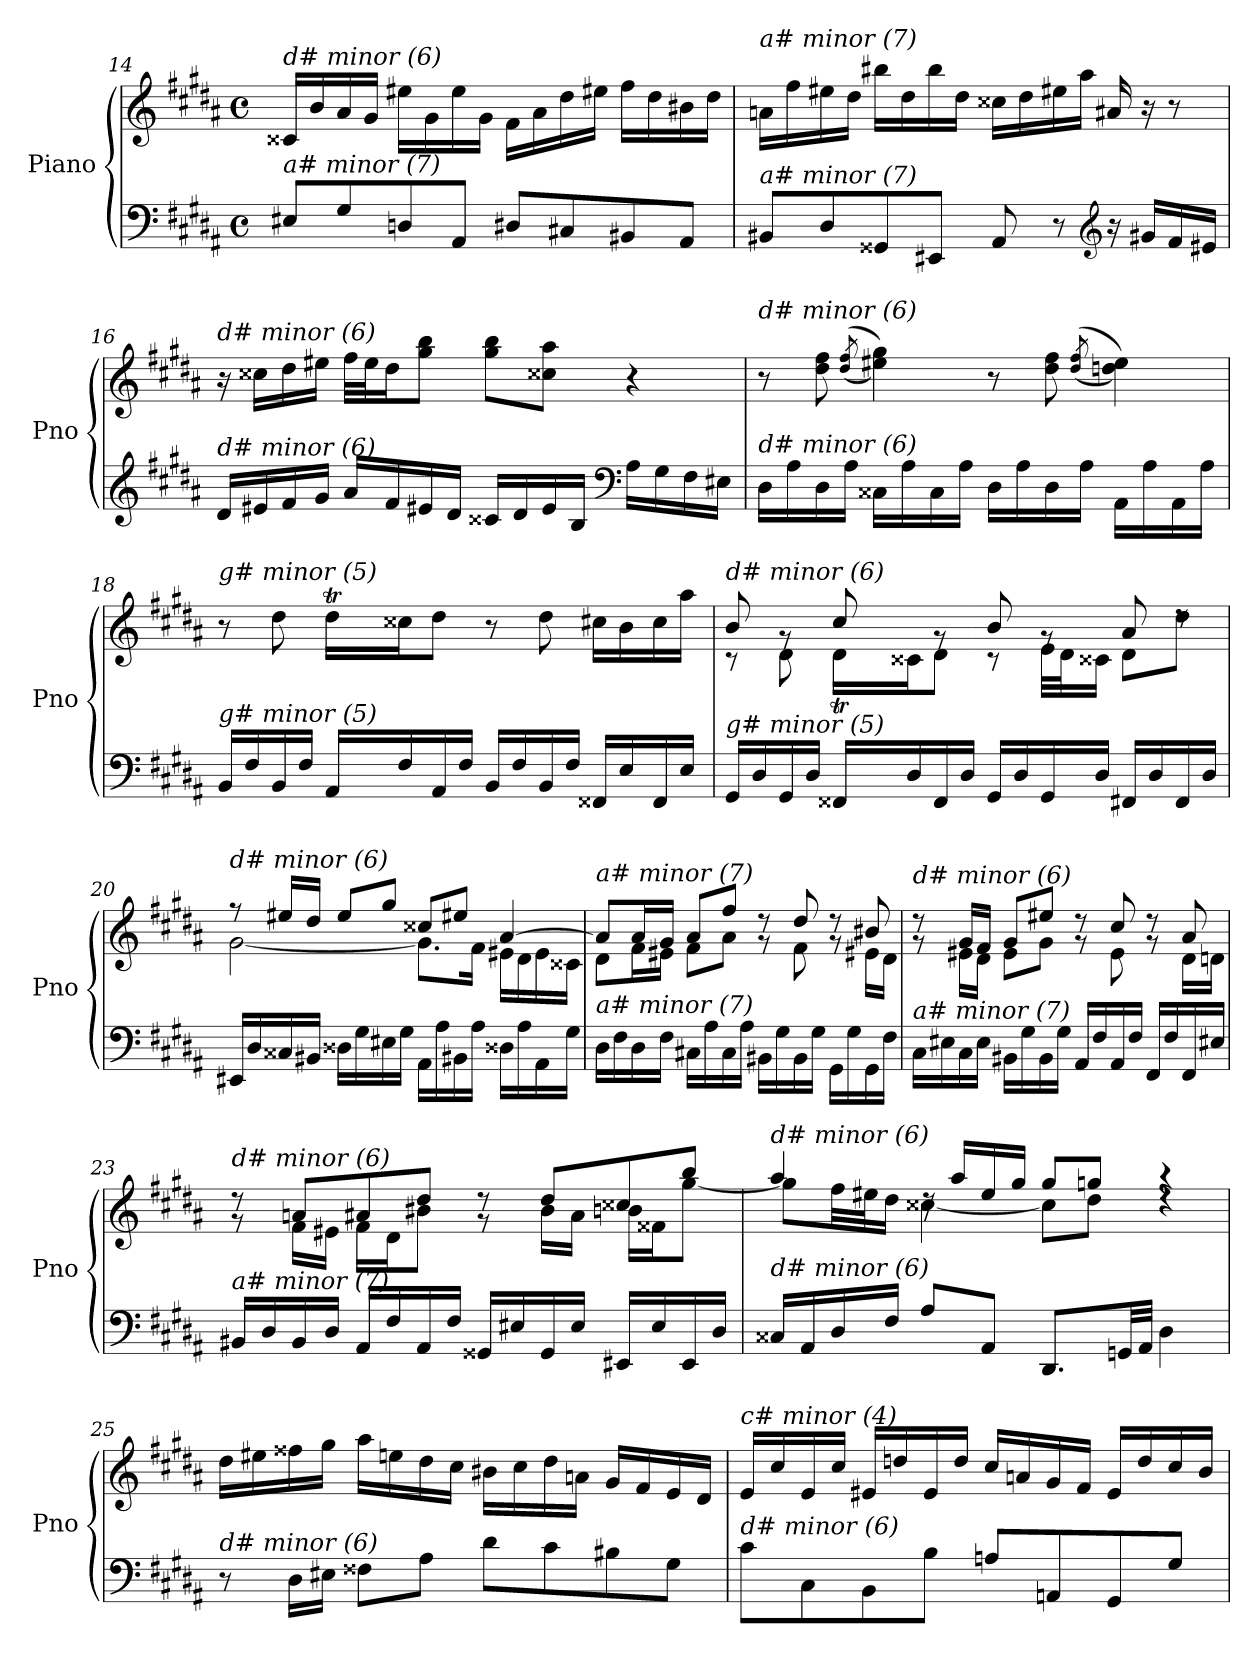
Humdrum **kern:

**kern	**kern
*part1	*part1
*staff2	*staff1
*I"Piano	*
*I'Pno	*
*clefF4	*clefG2
*k[f#c#g#d#a#]	*k[f#c#g#d#a#]
*M4/4	*M4/4
*met(c)	*met(c)
=14	=14
!	!LO:TX:i:t=d# minor (6)
!LO:TX:i:t=a# minor (7)	!
8E#X/L	16c##X/LL
.	16b/
8G#/	16a#/
.	16g#/JJ
8Dni/	16ee#X\LL
.	16g#\
8AA#/J	16ee#\
.	16g#\JJ
8D#/L	16f#\LL
.	16a#\
8C#X/	16dd#\
.	16ee#X\JJ
8BB#X/	16ff#\LL
.	16dd#\
8AA#/J	16b#X\
.	16dd#\JJ
=15	=15
!	!LO:TX:i:t=a# minor (7)
!LO:TX:i:t=a# minor (7)	!
8BB#X/L	16ani\LL
.	16ff#\
8D#/	16ee#X\
.	16dd#\JJ
8GG##X/	16bb#X\LL
.	16dd#\
8EE#X/J	16bb#\
.	16dd#\JJ
8AA#/	16cc##Xj\LL
.	16dd#\
8r	16ee#X\
.	16aa#\JJ
*clefG2	*
16r	16a#/
16g#X/LL	16r
16f#/	8r
16e#X/JJ	.
!!LO:PB:g=z
=16	=16
!	!LO:TX:i:t=d# minor (6)
!LO:TX:i:t=d# minor (6)	!
16d#/LL	16r
16e#X/	16cc##X\LL
16f#/	16dd#\
16g#/JJ	16ee#X\JJ
16a#/LL	32ff#\LLL
.	32ee#\J
16f#/	16dd#\J
16e#X/	8gg#\ 8bb\J
16d#/JJ	.
16c##Xj/LL	8gg#\ 8bb\L
16d#/	.
16e#/	8cc##X\ 8aa#\J
16B/JJ	.
*clefF4	*
16A#\LL	4r
16G#\	.
16F#\	.
16E#X\JJ	.
=17	=17
!	!LO:TX:i:t=d# minor (6)
!LO:TX:i:t=d# minor (6)	!
16D#\LL	8r
16A#\	.
16D#\	8dd#\ 8ff#\
16A#\JJ	.
.	(>(8qdd#/ 8qff#/
16C##X\LL	4ee#X\ 4gg#\))
16A#\	.
16C##\	.
16A#\JJ	.
16D#\LL	8r
16A#\	.
16D#\	8dd#\ 8ff#\
16A#\JJ	.
.	((>8qdd#/ 8qff#/
16AA#\LL	4ddni\ 4ee#\))
16A#\	.
16AA#\	.
16A#\JJ	.
=18	=18
*^	*^
!	!	!LO:TX:i:t=g# minor (5)	!
!LO:TX:i:t=g# minor (5)	!	!	!
4ryy	16BB/LL	8r	4ryy
.	16F#/	.	.
.	16BB/	8dd#\	.
.	16F#/JJ	.	.
16.ryy	16AA#/LL	16dd#t\LL	64dd#!yy
.	.	.	64ee!yy
.	.	.	16dd#!yy
.	16F#/	16cc##Xj\J	.
2ryy	.	.	2ryy
.	16AA#/	8dd#\J	.
.	16F#/JJ	.	.
.	16BB/LL	8r	.
.	16F#/	.	.
.	16BB/	8dd#\	.
.	16F#/JJ	.	.
.	16FF##X/LL	16cc#X\LL	.
.	16E/	16b\	.
8ryy	.	.	8ryy
.	16FF##/	16cc#\	.
.	16E/JJ	16aa#\JJ	.
32ryy	.	.	32ryy
!!LO:LB:g=z
=19	=19	=19	=19
*	*	*	*^
!	!	!LO:TX:i:t=d# minor (6)	!	!
!LO:TX:i:t=g# minor (5)	!	!	!	!
4ryy	16GG#/LL	8b/	8r	4ryy
.	16D#/	.	.	.
.	16GG#/	8rg	8d#\	.
.	16D#/JJ	.	.	.
16ryy	16FF##X/LL	8cc#/	16d#t\LL	64d#!yy
.	.	.	.	64e!yy
.	.	.	.	32d#!yy
2ryy	16D#/	.	16c##X\J	2ryy
.	16FF##/	8rg	8d#\J	.
.	16D#/JJ	.	.	.
.	16GG#/LL	8b/	8r	.
.	16D#/	.	.	.
.	16GG#/	8rg	32e\LLL	.
.	.	.	32d#\J	.
.	16D#/JJ	.	16c##X\JJ	.
.	16FF#X/LL	8a#/	8d#\L	.
8.ryy	16D#/	.	.	8.ryy
.	16FF#/	8rdd	8dd#\J	.
.	16D#/JJ	.	.	.
*	*	*	*v	*v
=20	=20	=20	=20
!	!	!LO:TX:i:t=d# minor (6)	!
!LO:TX:i:t=a# minor (7)	!	!	!
*v	*v	*	*
16EE#X/LL	8r	[2g#\
16D#/	.	.
16C##Xj/	16ee#X/LL	.
16BB#X/JJ	16dd#/JJ	.
16D##i\LL	8ee#/L	.
16G#\	.	.
16E#X\	8gg#/J	.
16G#\JJ	.	.
16AA#\LL	8cc##X/L	8.g#\L]
16A#\	.	.
16BB#X\	8ee#X/J	.
16A#\JJ	.	16f#\Jk
16D##Xi\LL	[4a#/	16e#X\LL
16A#\	.	16d#\
16AA#\	.	16e#\
16G#\JJ	.	16c##X\JJ
=21	=21	=21
!	!LO:TX:i:t=a# minor (7)	!
!LO:TX:i:t=a# minor (7)	!	!
16D#\LL	8a#/L]	8d#\L
16F#\	.	.
16D#\	16a#/L	16f#\L
16F#\JJ	16g#/JJ	16e#X\JJ
16C#X\LL	8a#/L	8f#\L
16A#\	.	.
16C#\	8ff#/J	8a#\J
16A#\JJ	.	.
16BB#X\LL	8rg	8rdd
16G#\	.	.
16BB#\	8dd#/	8f#\
16G#\JJ	.	.
16GG#\LL	8rg	8rdd
16G#\	.	.
16GG#\	8b#X/	16e#X\LL
16F#\JJ	.	16d#\JJ
!!LO:LB:g=z	!!
=22	=22	=22
!	!LO:TX:i:t=d# minor (6)	!
!LO:TX:i:t=a# minor (7)	!	!
16C#\LL	8rg	8rdd
16E#X\	.	.
16C#\	16g#/LL	16e#X\LL
16E#\JJ	16f#/JJ	16d#\JJ
16BB#X\LL	8g#/L	8e#\L
16G#\	.	.
16BB#\	8ee#X/J	8g#\J
16G#\JJ	.	.
16AA#/LL	8rg	8rdd
16F#/	.	.
16AA#/	8cc#/	8e#\
16F#/JJ	.	.
16FF#/LL	8rg	8rdd
16F#/	.	.
16FF#/	8a#/	16d#\LL
16E#X/JJ	.	16dni\JJ
=23	=23	=23
!	!LO:TX:i:t=d# minor (6)	!
!LO:TX:i:t=a# minor (7)	!	!
16BB#X/LL	8rg	8rdd
16D#/	.	.
16BB#/	8ani/L	16f#\LL
16D#/JJ	.	16e#X\JJ
16AA#/LL	8a#/	16f#\LL
16F#/	.	16d#\J
16AA#/	8dd#/J	8b#X\J
16F#/JJ	.	.
16GG##X/LL	8rg	8rdd
16E#X/	.	.
16GG##/	8dd#/L	16b#\LL
16E#/JJ	.	16a#\JJ
16EE#X/LL	8cc##X/	16bn\LL
16E#/	.	16f##Xi\J
16EE#/	8bb/J	[8gg#\J
16D#/JJ	.	.
=24	=24	=24
!	!LO:TX:i:t=d# minor (6)	!
!LO:TX:i:t=d# minor (6)	!	!
16C##X/LL	4aa#/	8gg#\L]
16AA#/	.	.
16D#/	.	32ff#\LL
.	.	32ee#X\J
16F#/JJ	.	16dd#\JJ
8A#/L	16rdd	[4cc##X\
.	16aa#/LL	.
8AA#/J	16ee#/	.
.	16gg#/JJ	.
8.DD#/L	8gg#/L	8cc##\L]
.	8ggni/J	8dd#\J
32GGni/LL	.	.
32AA#/JJJ	.	.
4D#\	4r	4rdd
!!LO:LB:g=z
=25	=25	=25
!	!LO:TX:i:t=c# minor (4)	!
!LO:TX:i:t=d# minor (6)	!	!
*	*v	*v
8r	16dd#\LL
.	16ee#X\
16D#\LL	16ff##Xj\
16E#X\JJ	16gg#\JJ
8F##X\L	16aa#\LL
.	16een\
8A#\J	16dd#\
.	16cc#\JJ
8d#\L	16b#X\LL
.	16cc#\
8c#\	16dd#\
.	16an\JJ
8B#X\	16g#/LL
.	16f#/
8G#\J	16e/
.	16d#/JJ
=26	=26
!	!LO:TX:i:t=c# minor (4)
!LO:TX:i:t=d# minor (6)	!
8c#\L	16e/LL
.	16cc#/
8C#\	16e/
.	16cc#/JJ
8BB\	16e#X/LL
.	16ddn/
8B\J	16e#/
.	16dd/JJ
8An/L	16cc#/LL
.	16an/
8AAn/	16g#/
.	16f#/JJ
8GG#/	16e#/LL
.	16dd/
8G#/J	16cc#/
.	16b/JJ
=	=
*-	*-
